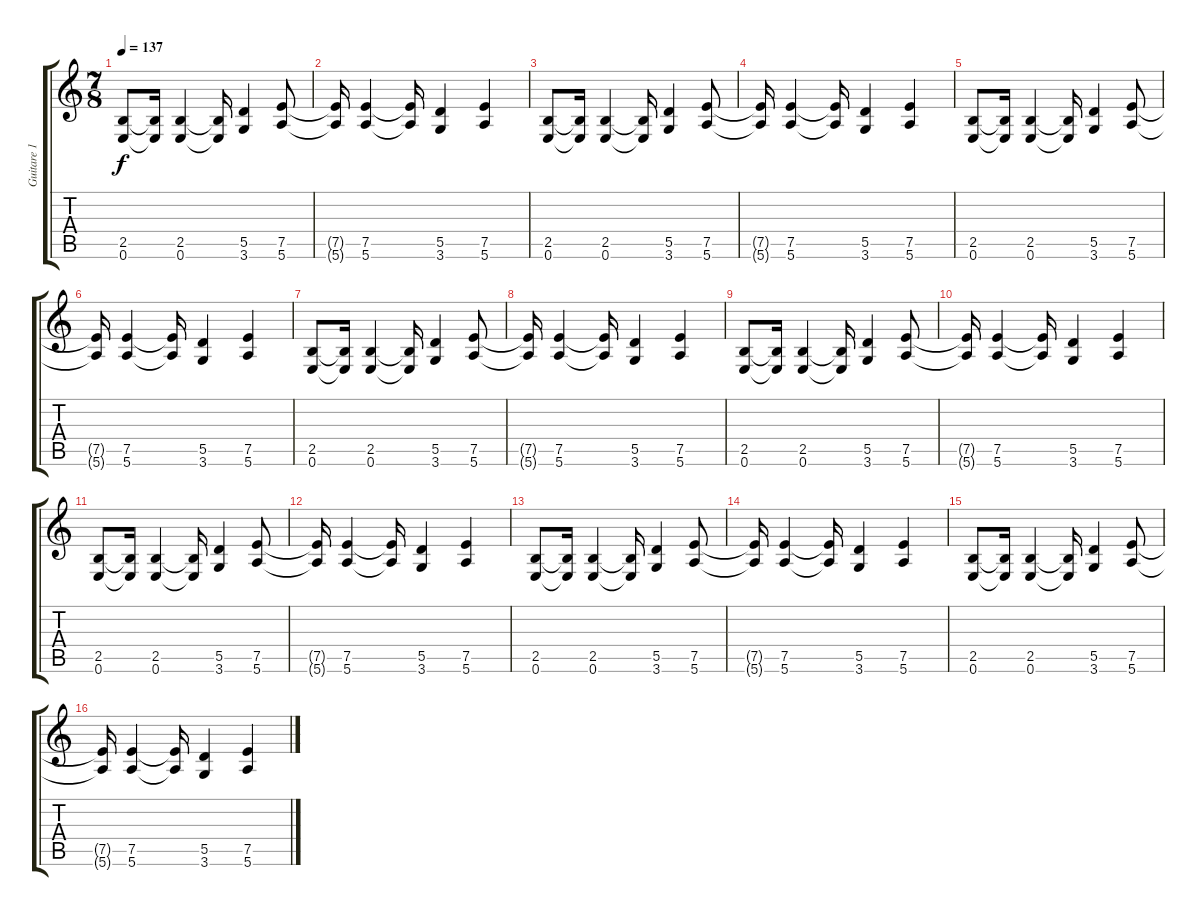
\track ("Guitare 1" "Guitare 1") {instrument overdrivenguitar}
\staff {score tabs}
\tuning (E4 B3 G3 D3 A2 E2) {hide}
\ts (7 8)
\tempo 137
\clef g2
\ks c
(2.5 0.6).8{dy f} (2.5{t} 0.6{t}).16 (2.5 0.6).4 (2.5{t} 0.6{t}).16 (5.5 3.6).4 (7.5 5.6).8 |
(7.5{t} 5.6{t}).16 (7.5 5.6).4 (7.5{t} 5.6{t}).16 (5.5 3.6).4 (7.5 5.6).4 |
(2.5 0.6).8 (2.5{t} 0.6{t}).16 (2.5 0.6).4 (2.5{t} 0.6{t}).16 (5.5 3.6).4 (7.5 5.6).8 |
(7.5{t} 5.6{t}).16{volume 10} (7.5 5.6).4 (7.5{t} 5.6{t}).16 (5.5 3.6).4 (7.5 5.6).4 |
(2.5 0.6).8 (2.5{t} 0.6{t}).16 (2.5 0.6).4 (2.5{t} 0.6{t}).16 (5.5 3.6).4 (7.5 5.6).8 |
(7.5{t} 5.6{t}).16 (7.5 5.6).4 (7.5{t} 5.6{t}).16 (5.5 3.6).4 (7.5 5.6).4 |
(2.5 0.6).8 (2.5{t} 0.6{t}).16 (2.5 0.6).4 (2.5{t} 0.6{t}).16 (5.5 3.6).4 (7.5 5.6).8 |
(7.5{t} 5.6{t}).16 (7.5 5.6).4 (7.5{t} 5.6{t}).16 (5.5 3.6).4 (7.5 5.6).4 |
(2.5 0.6).8{volume 5} (2.5{t} 0.6{t}).16 (2.5 0.6).4 (2.5{t} 0.6{t}).16 (5.5 3.6).4 (7.5 5.6).8 |
(7.5{t} 5.6{t}).16 (7.5 5.6).4 (7.5{t} 5.6{t}).16 (5.5 3.6).4 (7.5 5.6).4 |
(2.5 0.6).8 (2.5{t} 0.6{t}).16 (2.5 0.6).4 (2.5{t} 0.6{t}).16 (5.5 3.6).4 (7.5 5.6).8 |
(7.5{t} 5.6{t}).16 (7.5 5.6).4 (7.5{t} 5.6{t}).16 (5.5 3.6).4 (7.5 5.6).4 |
(2.5 0.6).8 (2.5{t} 0.6{t}).16 (2.5 0.6).4 (2.5{t} 0.6{t}).16 (5.5 3.6).4 (7.5 5.6).8 |
(7.5{t} 5.6{t}).16{volume 0} (7.5 5.6).4 (7.5{t} 5.6{t}).16 (5.5 3.6).4 (7.5 5.6).4 |
(2.5 0.6).8 (2.5{t} 0.6{t}).16 (2.5 0.6).4 (2.5{t} 0.6{t}).16 (5.5 3.6).4 (7.5 5.6).8 |
(7.5{t} 5.6{t}).16 (7.5 5.6).4 (7.5{t} 5.6{t}).16 (5.5 3.6).4 (7.5 5.6).4
